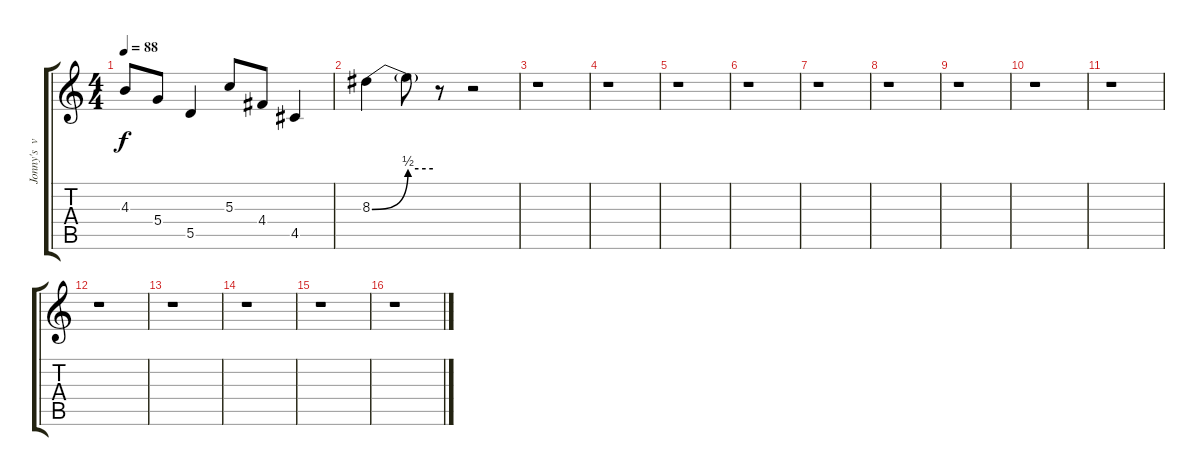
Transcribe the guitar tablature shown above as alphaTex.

\track ("Jonny's  versos" "Jonny's  v") {instrument electricguitarjazz}
\staff {score tabs}
\tuning (E4 B3 G3 D3 A2 E2) {hide}
\ts (4 4)
\tempo 88
\clef g2
\ks c
4.3.8{dy f} 5.4.8 5.5.4 5.3.8 4.4.8 4.5.4 |
8.3{be (bend 0 0 60 2)}.4 8.3{be (hold 0 2 60 2) t}.8 r.8 r.2 |
r.1 |
r.1 |
r.1 |
r.1 |
r.1 |
r.1 |
r.1 |
r.1 |
r.1 |
r.1 |
r.1 |
r.1 |
r.1 |
r.1
